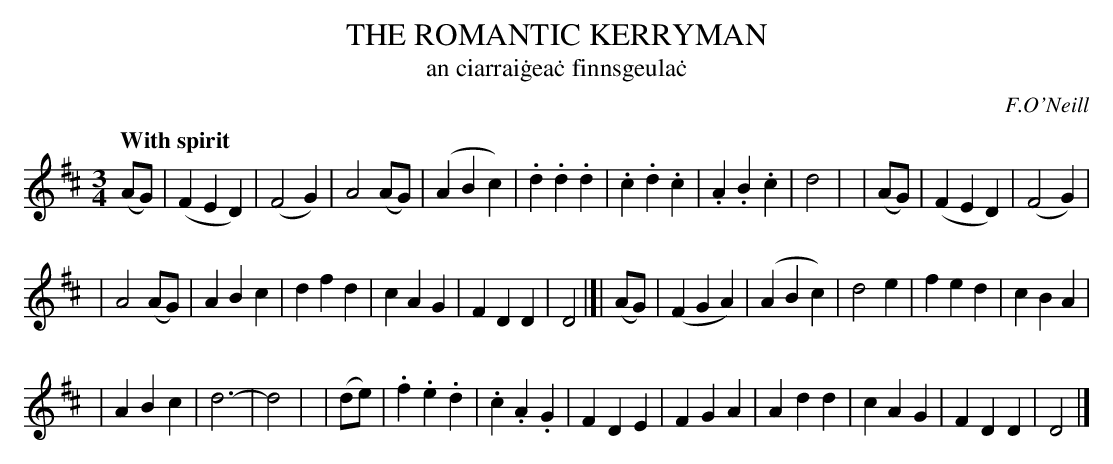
X:1
T: THE ROMANTIC KERRYMAN
T: an ciarrai\.gea\.c finnsgeula\.c
O: F.O'Neill
Q: "With spirit"
M: 3/4
L: 1/4
K: D
(A/G/) \
| (FED) | (F2G) | A2(A/G/) | (ABc) \
| .d.d.d | .c.d.c | .A.B.c | d2 |\
| (A/G/) \
| (FED) | (F2G) |
| A2(A/G/) | ABc \
| dfd | cAG | FDD | D2 |]|\
(A/G/) \
| (FGA) | (ABc) | d2e | fed \
| cBA |
| ABc | d3- | d2 |\
| (d/e/) \
| .f.e.d | .c.A.G | FDE | FGA \
| Add | cAG | FDD | D2 |]
